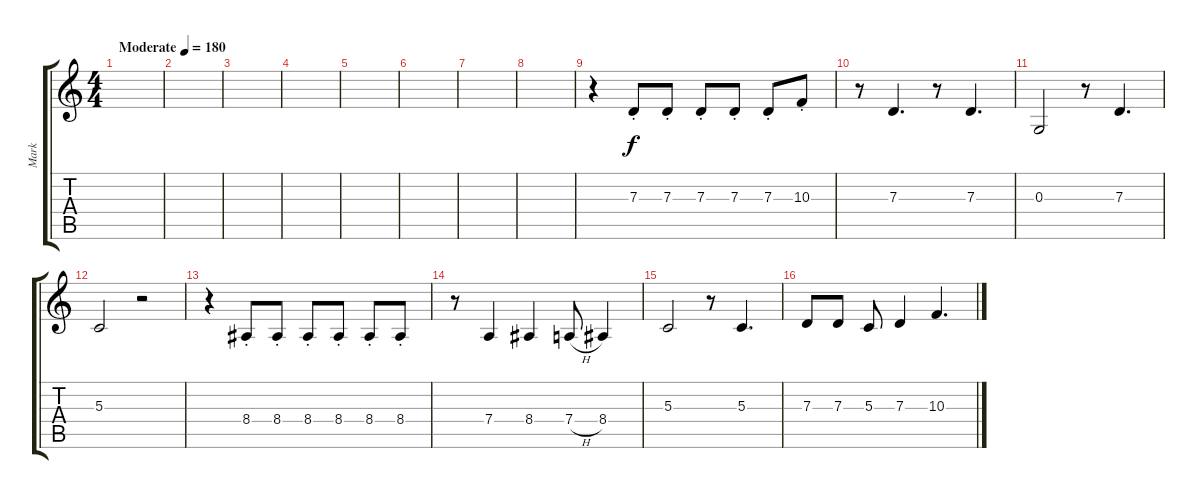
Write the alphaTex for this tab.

\track ("Mark" "Mark") {instrument tenorsax}
\staff {score tabs}
\tuning (E4 B3 G3 D3 A2 E2) {hide}
\ts (4 4)
\tempo (180 "Moderate")
\clef g2
\ks c
|
|
|
|
|
|
|
|
r.4 7.3{st}.8 7.3{st}.8 7.3{st}.8 7.3{st}.8 7.3{st}.8 10.3{st}.8 |
r.8 7.3.4{d} r.8 7.3.4{d} |
0.3.2 r.8 7.3.4{d} |
5.3.2 r.2 |
r.4 8.4{st}.8 8.4{st}.8 8.4{st}.8 8.4{st}.8 8.4{st}.8 8.4{st}.8 |
r.8 7.4.4 8.4.4 7.4{h}.8 8.4.4 |
5.3.2 r.8 5.3.4{d} |
7.3.8 7.3.8 5.3.8 7.3.4 10.3.4{d}
